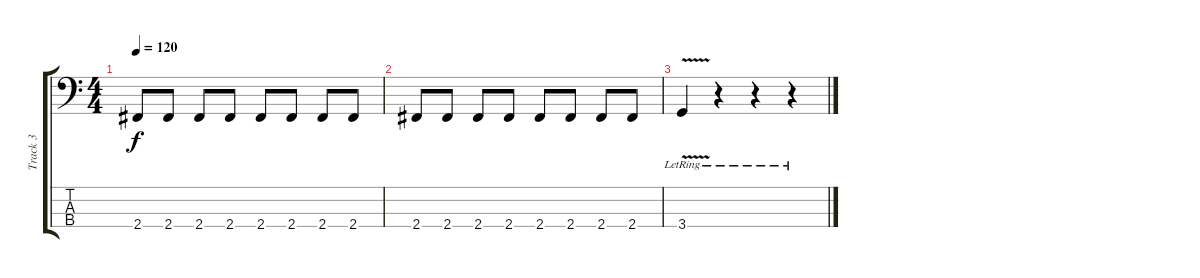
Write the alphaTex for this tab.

\track ("Track 3" "Track 3") {instrument electricbassfinger}
\staff {score tabs}
\tuning (G2 D2 A1 E1) {hide}
\ts (4 4)
\tempo 120
\clef f4
\ks c
2.4.8{dy f} 2.4.8 2.4.8 2.4.8 2.4.8 2.4.8 2.4.8 2.4.8 |
2.4.8 2.4.8 2.4.8 2.4.8 2.4.8 2.4.8 2.4.8 2.4.8 |
3.4{v lr}.4 r.4 r.4 r.4
